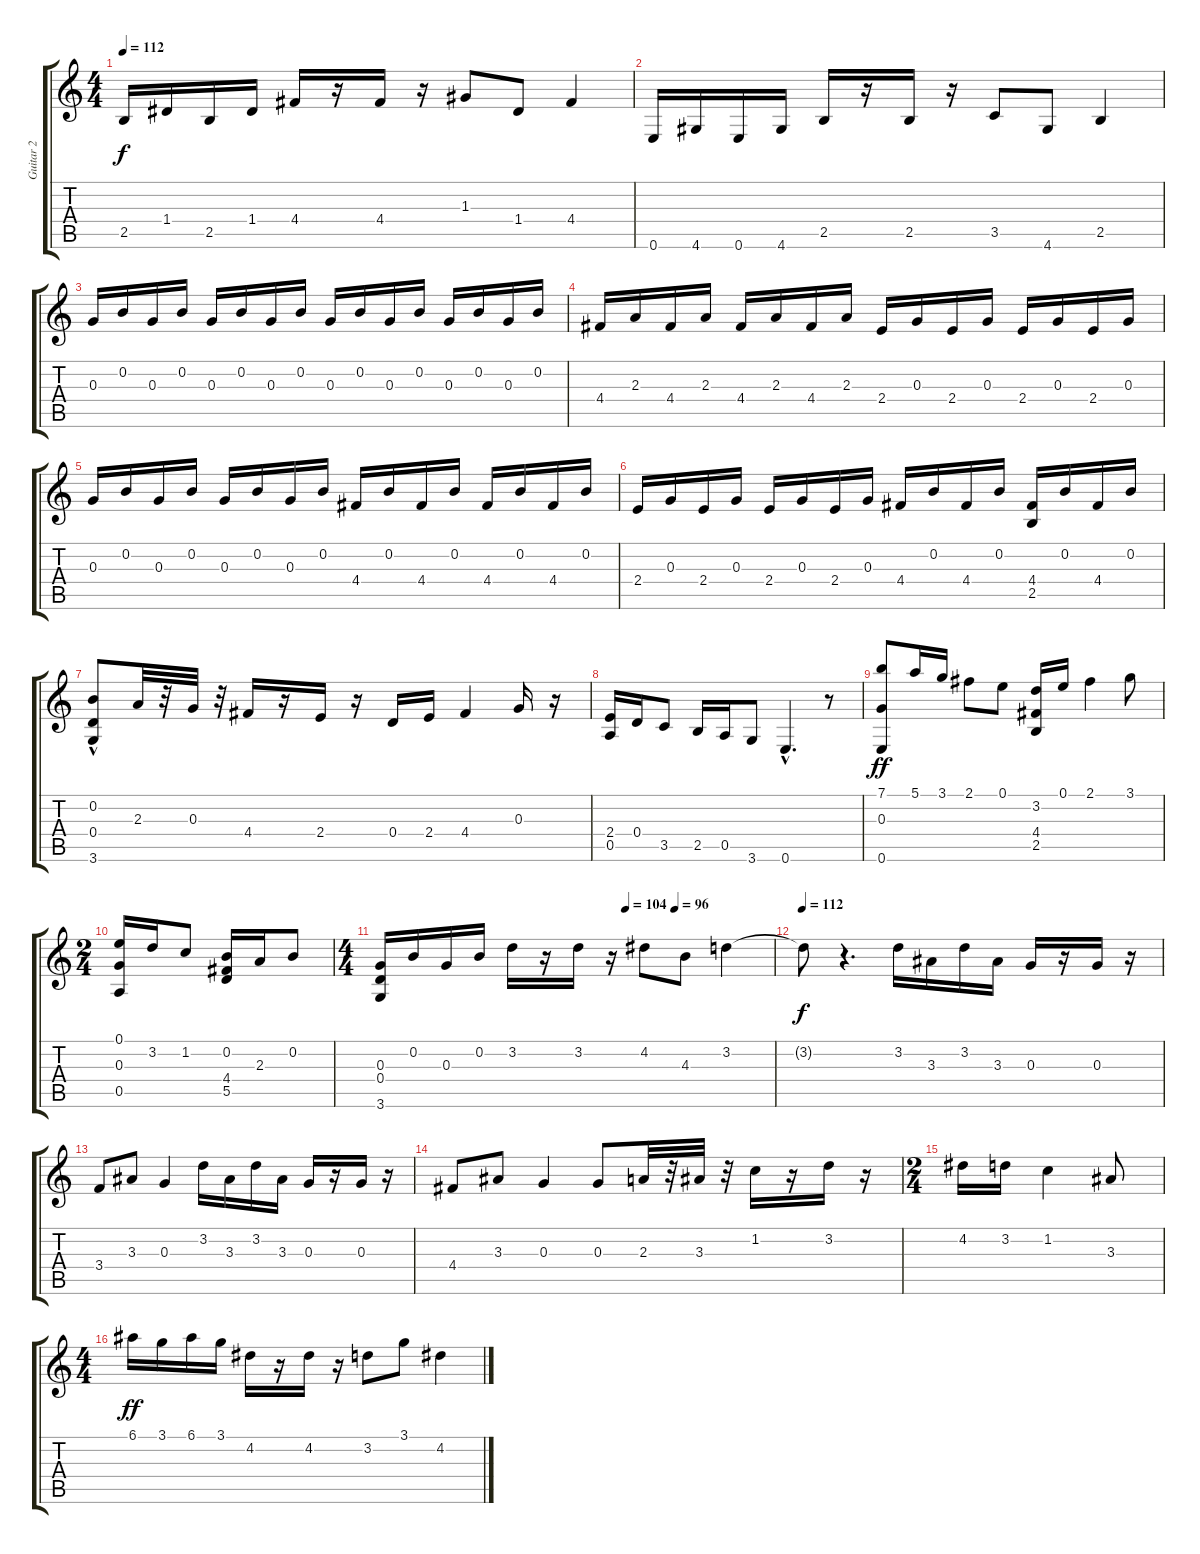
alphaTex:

\track ("Guitar 2" "Guitar 2") {instrument acousticguitarnylon}
\staff {score tabs}
\tuning (E4 B3 G3 D3 A2 E2) {hide}
\ts (4 4)
\tempo 112
\clef g2
\ks c
2.5.16{dy f} 1.4.16 2.5.16 1.4.16 4.4.16 r.16 4.4.16 r.16 1.3.8 1.4.8 4.4.4 |
0.6.16 4.6.16 0.6.16 4.6.16 2.5.16 r.16 2.5.16 r.16 3.5.8 4.6.8 2.5.4 |
0.3.16 0.2.16 0.3.16 0.2.16 0.3.16 0.2.16 0.3.16 0.2.16 0.3.16 0.2.16 0.3.16 0.2.16 0.3.16 0.2.16 0.3.16 0.2.16 |
4.4.16 2.3.16 4.4.16 2.3.16 4.4.16 2.3.16 4.4.16 2.3.16 2.4.16 0.3.16 2.4.16 0.3.16 2.4.16 0.3.16 2.4.16 0.3.16 |
0.3.16 0.2.16 0.3.16 0.2.16 0.3.16 0.2.16 0.3.16 0.2.16 4.4.16 0.2.16 4.4.16 0.2.16 4.4.16 0.2.16 4.4.16 0.2.16 |
2.4.16 0.3.16 2.4.16 0.3.16 2.4.16 0.3.16 2.4.16 0.3.16 4.4.16 0.2.16 4.4.16 0.2.16 (4.4 2.5).16 0.2.16 4.4.16 0.2.16 |
(0.2 0.4{hac} 3.6{hac}).8 2.3.32 r.32 0.3.32 r.32 4.4.16 r.16 2.4.16 r.16 0.4.16 2.4.16 4.4.4 0.3.16 r.16 |
(2.4 0.5).16 0.4.16 3.5.8 2.5.16 0.5.16 3.6.8 0.6{hac}.4{d} r.8 |
(7.1 0.3 0.6).8{dy ff} 5.1.16 3.1.16 2.1.8 0.1.8 (3.2 4.4 2.5).16 0.1.16 2.1.4 3.1.8 |
\ts (2 4)
(0.1 0.3 0.5).16 3.2.16 1.2.8 (0.2 4.4 5.5).16 2.3.16 0.2.8 |
\ts (4 4)
\tempo (104 0.625)
\tempo (96 0.75)
(0.3 0.4 3.6).16 0.2.16 0.3.16 0.2.16 3.2.16 r.16 3.2.16 r.16 4.2.8 4.3.8 3.2.4 |
\tempo 112
3.2{t}.8{dy f} r.4{d} 3.2.16 3.3.16 3.2.16 3.3.16 0.3.16 r.16 0.3.16 r.16 |
3.4.8 3.3.8 0.3.4 3.2.16 3.3.16 3.2.16 3.3.16 0.3.16 r.16 0.3.16 r.16 |
4.4.8 3.3.8 0.3.4 0.3.8 2.3.32 r.32 3.3.32 r.32 1.2.16 r.16 3.2.16 r.16 |
\ts (2 4)
4.2.16 3.2.16 1.2.4 3.3.8 |
\ts (4 4)
6.1.16{dy ff} 3.1.16 6.1.16 3.1.16 4.2.16 r.16 4.2.16 r.16 3.2.8 3.1.8 4.2.4
